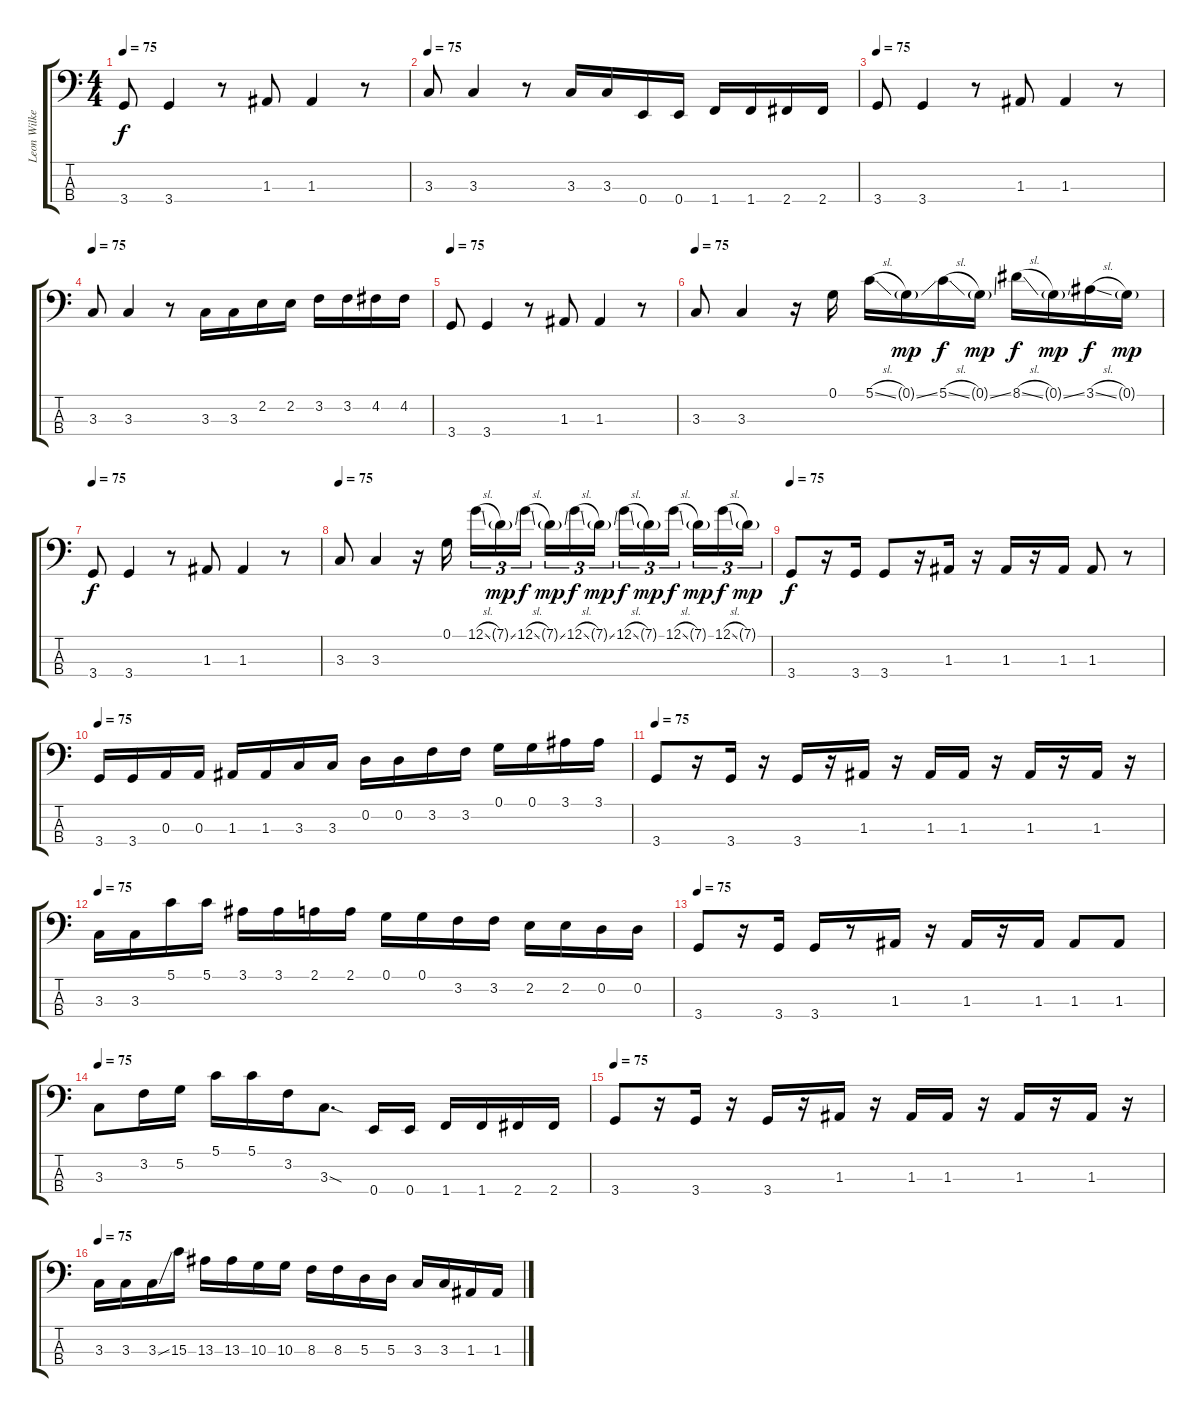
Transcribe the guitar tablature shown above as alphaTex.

\track ("Leon Wilkeson (bass)" "Leon Wilke") {instrument electricbasspick}
\staff {score tabs}
\tuning (G2 D2 A1 E1) {hide}
\ts (4 4)
\tempo 75
\clef f4
\ks c
3.4.8{dy f} 3.4.4 r.8 1.3.8 1.3.4 r.8 |
\tempo 75
3.3.8 3.3.4 r.8 3.3.16 3.3.16 0.4.16 0.4.16 1.4.16 1.4.16 2.4.16 2.4.16 |
\tempo 75
3.4.8 3.4.4 r.8 1.3.8 1.3.4 r.8 |
\tempo 75
3.3.8 3.3.4 r.8 3.3.16 3.3.16 2.2.16 2.2.16 3.2.16 3.2.16 4.2.16 4.2.16 |
\tempo 75
3.4.8 3.4.4 r.8 1.3.8 1.3.4 r.8 |
\tempo 75
3.3.8 3.3.4 r.16 0.1.16 5.1{sl}.16 0.1{ss g}.16{dy mp} 5.1{sl}.16{dy f} 0.1{ss g}.16{dy mp} 8.1{sl}.16{dy f} 0.1{ss g}.16{dy mp} 3.1{sl}.16{dy f} 0.1{g}.16{dy mp} |
\tempo 75
3.4.8{dy f} 3.4.4 r.8 1.3.8 1.3.4 r.8 |
\tempo 75
3.3.8 3.3.4 r.16 0.1.16 12.1{sl}.16{tu (3 2)} 7.1{ss g}.16{tu (3 2) dy mp} 12.1{sl}.16{tu (3 2) dy f beam splitsecondary} 7.1{ss g}.16{tu (3 2) dy mp} 12.1{sl}.16{tu (3 2) dy f} 7.1{ss g}.16{tu (3 2) dy mp} 12.1{sl}.16{tu (3 2) dy f} 7.1{g}.16{tu (3 2) dy mp} 12.1{sl}.16{tu (3 2) dy f beam splitsecondary} 7.1{g}.16{tu (3 2) dy mp} 12.1{sl}.16{tu (3 2) dy f} 7.1{g}.16{tu (3 2) dy mp} |
\tempo 75
3.4.8{dy f} r.16 3.4.16 3.4.8 r.16 1.3.16 r.16 1.3.16 r.16 1.3.16 1.3.8 r.8 |
\tempo 75
3.4.16 3.4.16 0.3.16 0.3.16 1.3.16 1.3.16 3.3.16 3.3.16 0.2.16 0.2.16 3.2.16 3.2.16 0.1.16 0.1.16 3.1.16 3.1.16 |
\tempo 75
3.4.8 r.16 3.4.16 r.16 3.4.16 r.16 1.3.16 r.16 1.3.16 1.3.16 r.16 1.3.16 r.16 1.3.16 r.16 |
\tempo 75
3.3.16 3.3.16 5.1.16 5.1.16 3.1.16 3.1.16 2.1.16 2.1.16 0.1.16 0.1.16 3.2.16 3.2.16 2.2.16 2.2.16 0.2.16 0.2.16 |
\tempo 75
3.4.8 r.16 3.4.16 3.4.16 r.8 1.3.16 r.16 1.3.16 r.16 1.3.16 1.3.8 1.3.8 |
\tempo 75
3.3.8 3.2.16 5.2.16 5.1.16 5.1.16 3.2.16 3.3{sod}.8{d} 0.4.16 0.4.16 1.4.16 1.4.16 2.4.16 2.4.16 |
\tempo 75
3.4.8 r.16 3.4.16 r.16 3.4.16 r.16 1.3.16 r.16 1.3.16 1.3.16 r.16 1.3.16 r.16 1.3.16 r.16 |
\tempo 75
3.3.16 3.3.16 3.3{ss}.16 15.3.16 13.3.16 13.3.16 10.3.16 10.3.16 8.3.16 8.3.16 5.3.16 5.3.16 3.3.16 3.3.16 1.3.16 1.3.16
